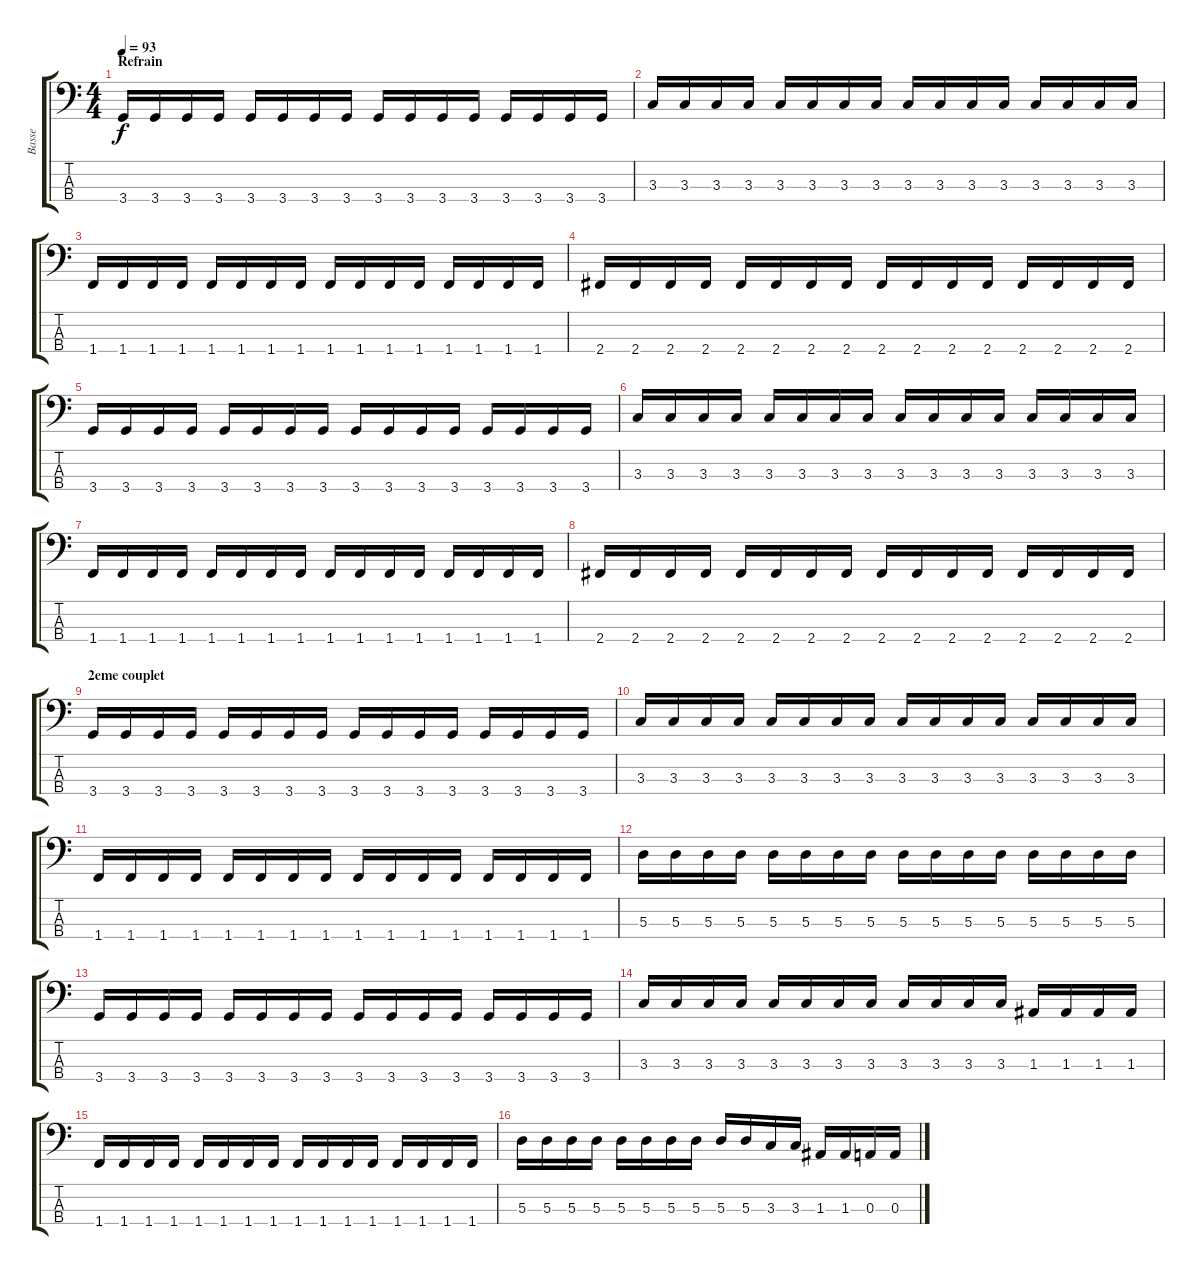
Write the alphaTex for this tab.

\track ("Basse" "Basse") {instrument electricbasspick}
\staff {score tabs}
\tuning (G2 D2 A1 E1) {hide}
\ts (4 4)
\section ("" "Refrain")
\tempo 93
\clef f4
\ks c
3.4.16{dy f} 3.4.16 3.4.16 3.4.16 3.4.16 3.4.16 3.4.16 3.4.16 3.4.16 3.4.16 3.4.16 3.4.16 3.4.16 3.4.16 3.4.16 3.4.16 |
3.3.16 3.3.16 3.3.16 3.3.16 3.3.16 3.3.16 3.3.16 3.3.16 3.3.16 3.3.16 3.3.16 3.3.16 3.3.16 3.3.16 3.3.16 3.3.16 |
1.4.16 1.4.16 1.4.16 1.4.16 1.4.16 1.4.16 1.4.16 1.4.16 1.4.16 1.4.16 1.4.16 1.4.16 1.4.16 1.4.16 1.4.16 1.4.16 |
2.4.16 2.4.16 2.4.16 2.4.16 2.4.16 2.4.16 2.4.16 2.4.16 2.4.16 2.4.16 2.4.16 2.4.16 2.4.16 2.4.16 2.4.16 2.4.16 |
3.4.16 3.4.16 3.4.16 3.4.16 3.4.16 3.4.16 3.4.16 3.4.16 3.4.16 3.4.16 3.4.16 3.4.16 3.4.16 3.4.16 3.4.16 3.4.16 |
3.3.16 3.3.16 3.3.16 3.3.16 3.3.16 3.3.16 3.3.16 3.3.16 3.3.16 3.3.16 3.3.16 3.3.16 3.3.16 3.3.16 3.3.16 3.3.16 |
1.4.16 1.4.16 1.4.16 1.4.16 1.4.16 1.4.16 1.4.16 1.4.16 1.4.16 1.4.16 1.4.16 1.4.16 1.4.16 1.4.16 1.4.16 1.4.16 |
2.4.16 2.4.16 2.4.16 2.4.16 2.4.16 2.4.16 2.4.16 2.4.16 2.4.16 2.4.16 2.4.16 2.4.16 2.4.16 2.4.16 2.4.16 2.4.16 |
\section ("" "2eme couplet")
3.4.16 3.4.16 3.4.16 3.4.16 3.4.16 3.4.16 3.4.16 3.4.16 3.4.16 3.4.16 3.4.16 3.4.16 3.4.16 3.4.16 3.4.16 3.4.16 |
3.3.16 3.3.16 3.3.16 3.3.16 3.3.16 3.3.16 3.3.16 3.3.16 3.3.16 3.3.16 3.3.16 3.3.16 3.3.16 3.3.16 3.3.16 3.3.16 |
1.4.16 1.4.16 1.4.16 1.4.16 1.4.16 1.4.16 1.4.16 1.4.16 1.4.16 1.4.16 1.4.16 1.4.16 1.4.16 1.4.16 1.4.16 1.4.16 |
5.3.16 5.3.16 5.3.16 5.3.16 5.3.16 5.3.16 5.3.16 5.3.16 5.3.16 5.3.16 5.3.16 5.3.16 5.3.16 5.3.16 5.3.16 5.3.16 |
3.4.16 3.4.16 3.4.16 3.4.16 3.4.16 3.4.16 3.4.16 3.4.16 3.4.16 3.4.16 3.4.16 3.4.16 3.4.16 3.4.16 3.4.16 3.4.16 |
3.3.16 3.3.16 3.3.16 3.3.16 3.3.16 3.3.16 3.3.16 3.3.16 3.3.16 3.3.16 3.3.16 3.3.16 1.3.16 1.3.16 1.3.16 1.3.16 |
1.4.16 1.4.16 1.4.16 1.4.16 1.4.16 1.4.16 1.4.16 1.4.16 1.4.16 1.4.16 1.4.16 1.4.16 1.4.16 1.4.16 1.4.16 1.4.16 |
5.3.16 5.3.16 5.3.16 5.3.16 5.3.16 5.3.16 5.3.16 5.3.16 5.3.16 5.3.16 3.3.16 3.3.16 1.3.16 1.3.16 0.3.16 0.3.16
